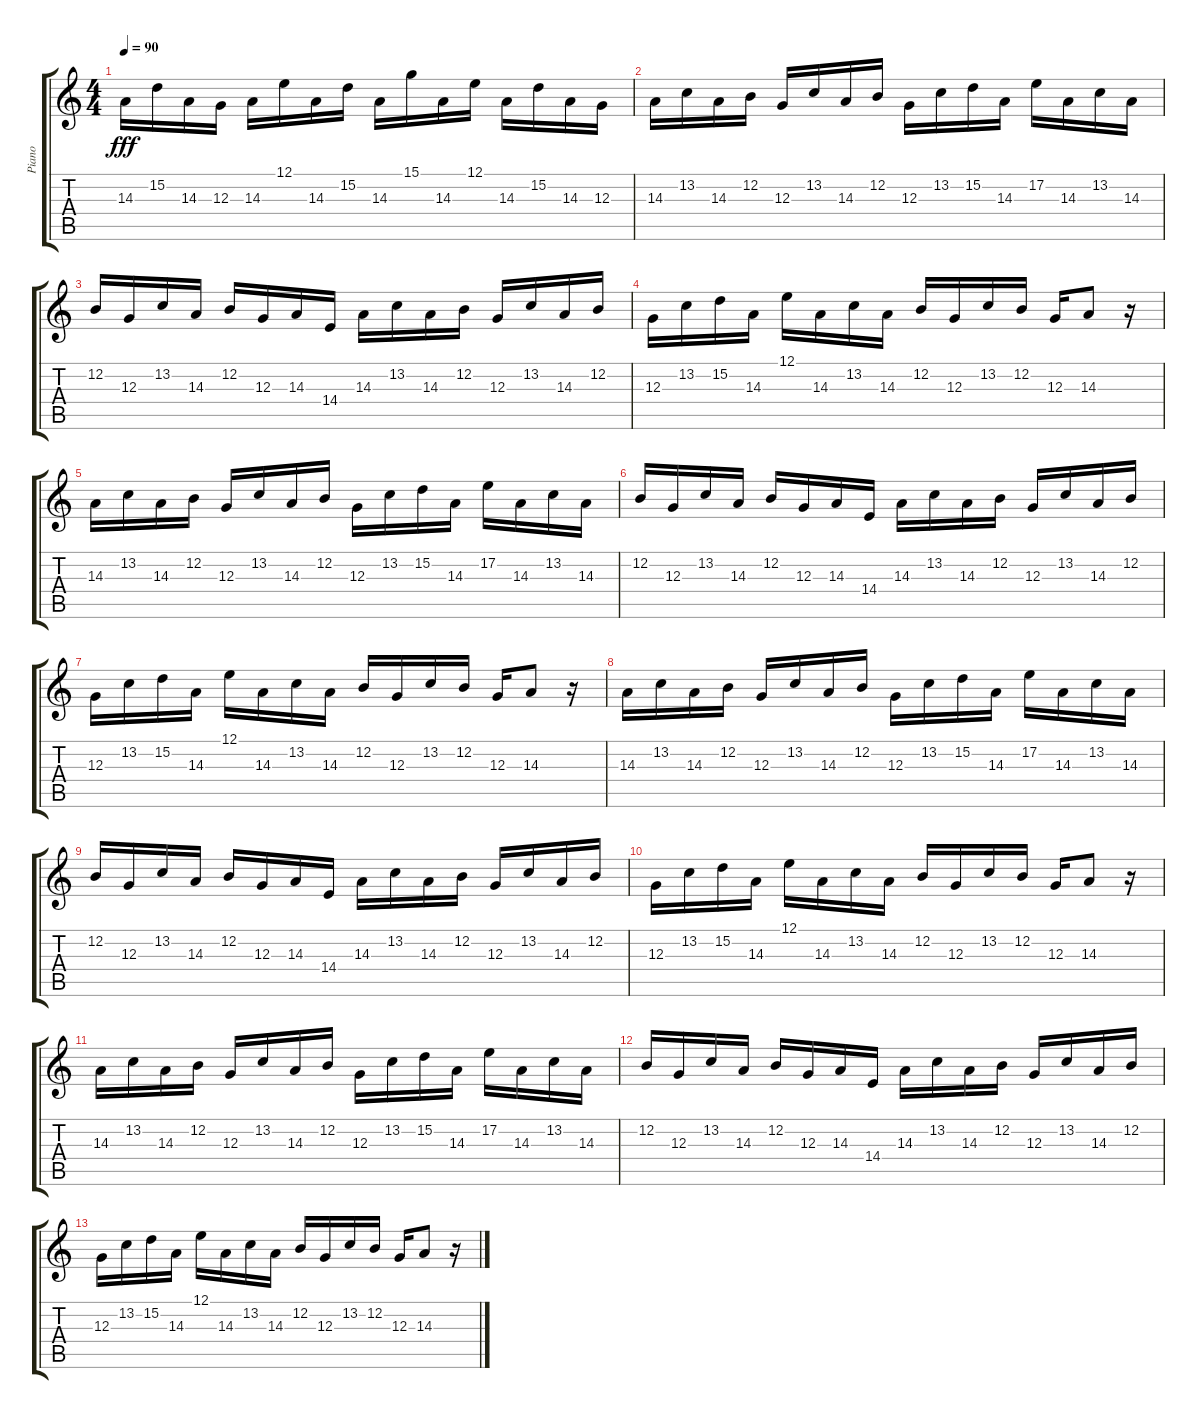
\track ("Piano" "Piano") {instrument acousticgrandpiano}
\staff {score tabs}
\tuning (E4 B3 G3 D3 A2 E2) {hide}
\ts (4 4)
\tempo 90
\clef g2
\ks c
14.3.16{dy fff} 15.2.16 14.3.16 12.3.16 14.3.16 12.1.16 14.3.16 15.2.16 14.3.16 15.1.16 14.3.16 12.1.16 14.3.16 15.2.16 14.3.16 12.3.16 |
14.3.16 13.2.16 14.3.16 12.2.16 12.3.16 13.2.16 14.3.16 12.2.16 12.3.16 13.2.16 15.2.16 14.3.16 17.2.16 14.3.16 13.2.16 14.3.16 |
12.2.16 12.3.16 13.2.16 14.3.16 12.2.16 12.3.16 14.3.16 14.4.16 14.3.16 13.2.16 14.3.16 12.2.16 12.3.16 13.2.16 14.3.16 12.2.16 |
12.3.16 13.2.16 15.2.16 14.3.16 12.1.16 14.3.16 13.2.16 14.3.16 12.2.16 12.3.16 13.2.16 12.2.16 12.3.16 14.3.8 r.16 |
14.3.16 13.2.16 14.3.16 12.2.16 12.3.16 13.2.16 14.3.16 12.2.16 12.3.16 13.2.16 15.2.16 14.3.16 17.2.16 14.3.16 13.2.16 14.3.16 |
12.2.16 12.3.16 13.2.16 14.3.16 12.2.16 12.3.16 14.3.16 14.4.16 14.3.16 13.2.16 14.3.16 12.2.16 12.3.16 13.2.16 14.3.16 12.2.16 |
12.3.16 13.2.16 15.2.16 14.3.16 12.1.16 14.3.16 13.2.16 14.3.16 12.2.16 12.3.16 13.2.16 12.2.16 12.3.16 14.3.8 r.16 |
14.3.16 13.2.16 14.3.16 12.2.16 12.3.16 13.2.16 14.3.16 12.2.16 12.3.16 13.2.16 15.2.16 14.3.16 17.2.16 14.3.16 13.2.16 14.3.16 |
12.2.16 12.3.16 13.2.16 14.3.16 12.2.16 12.3.16 14.3.16 14.4.16 14.3.16 13.2.16 14.3.16 12.2.16 12.3.16 13.2.16 14.3.16 12.2.16 |
12.3.16 13.2.16 15.2.16 14.3.16 12.1.16 14.3.16 13.2.16 14.3.16 12.2.16 12.3.16 13.2.16 12.2.16 12.3.16 14.3.8 r.16 |
14.3.16 13.2.16 14.3.16 12.2.16 12.3.16 13.2.16 14.3.16 12.2.16 12.3.16 13.2.16 15.2.16 14.3.16 17.2.16 14.3.16 13.2.16 14.3.16 |
12.2.16 12.3.16 13.2.16 14.3.16 12.2.16 12.3.16 14.3.16 14.4.16 14.3.16 13.2.16 14.3.16 12.2.16 12.3.16 13.2.16 14.3.16 12.2.16 |
12.3.16 13.2.16 15.2.16 14.3.16 12.1.16 14.3.16 13.2.16 14.3.16 12.2.16 12.3.16 13.2.16 12.2.16 12.3.16 14.3.8 r.16
